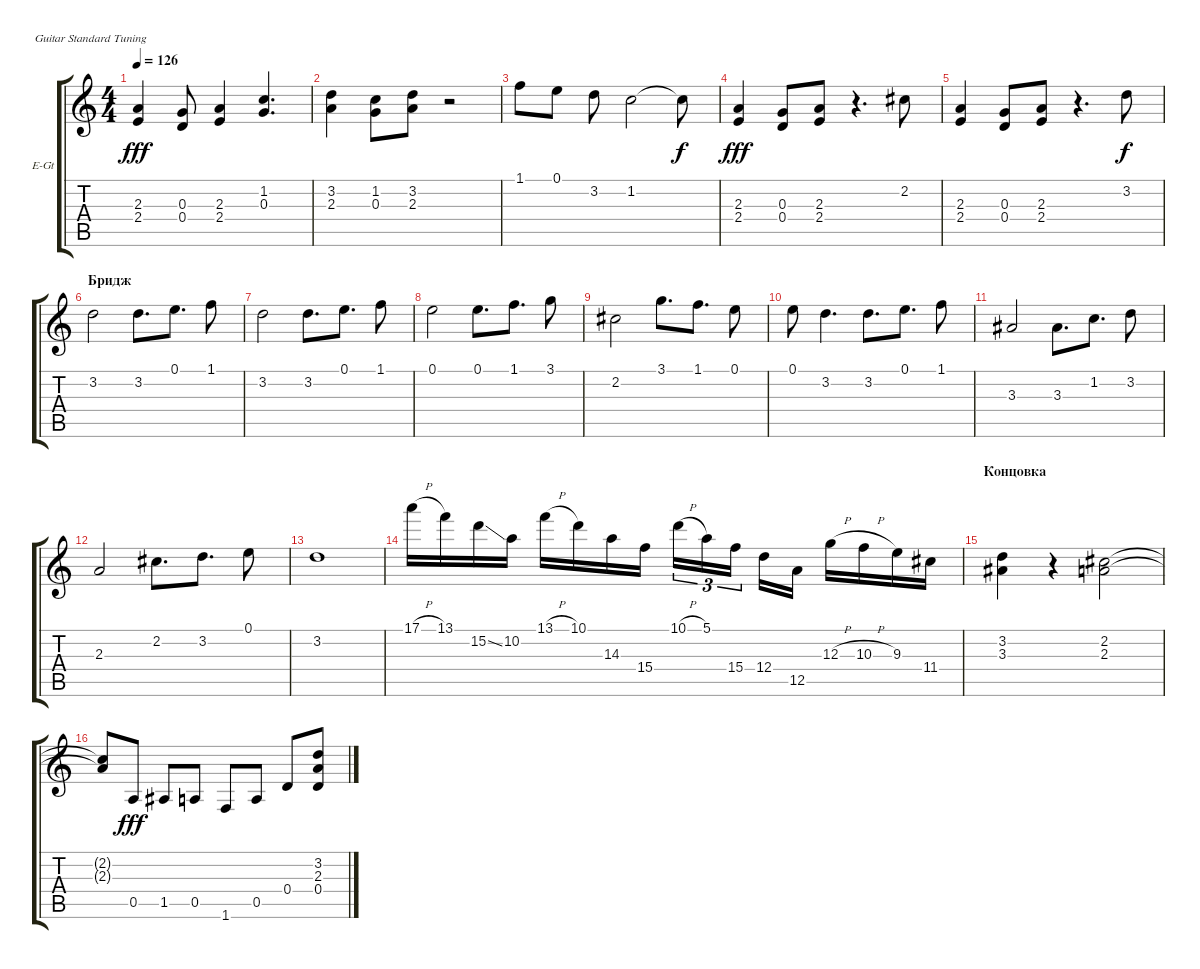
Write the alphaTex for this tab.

\bracketExtendMode groupsimilarinstruments
\firstSystemTrackNameOrientation horizontal
\otherSystemsTrackNameOrientation horizontal
\track ("Владимир Холстинин" "E-Gt") {instrument distortionguitar}
\staff {score tabs}
\tuning (E4 B3 G3 D3 A2 E2)
\ts (4 4)
\tempo 126
\clef g2
\ks c
(2.3 2.4).4{dy fff} (0.3 0.4).8 (2.3 2.4).4 (1.2 0.3).4{d} |
(3.2 2.3).4 (1.2 0.3).8 (3.2 2.3).8 r.2 |
1.1.8 0.1.8 3.2.8 1.2.2 1.2{t}.8{dy f} |
(2.3 2.4).4{dy fff} (0.3 0.4).8 (2.3 2.4).8 r.4{d} 2.2.8 |
(2.3 2.4).4 (0.3 0.4).8 (2.3 2.4).8 r.4{d} 3.2.8{dy f} |
\section ("" "Бридж")
3.2.2 3.2.8{d} 0.1.8{d} 1.1.8 |
3.2.2 3.2.8{d} 0.1.8{d} 1.1.8 |
0.1.2 0.1.8{d} 1.1.8{d} 3.1.8 |
2.2.2 3.1.8{d} 1.1.8{d} 0.1.8 |
0.1.8 3.2.4{d} 3.2.8{d} 0.1.8{d} 1.1.8 |
3.3.2 3.3.8{d} 1.2.8{d} 3.2.8 |
2.3.2 2.2.8{d} 3.2.8{d} 0.1.8 |
3.2.1 |
17.1{h}.16 13.1.16 15.2{ss}.16 10.2.16 13.1{h}.16 10.1.16 14.3.16 15.4.16 10.1{h}.16{tu (3 2)} 5.1.16{tu (3 2)} 15.4.16{tu (3 2)} 12.4.16 12.5.16 12.3{h}.16 10.3{h}.16 9.3.16 11.4.16 |
\section ("" "Концовка")
(3.2 3.3).4 r.4 (2.2 2.3).2 |
(2.2{t} 2.3{t}).8 0.5.8{dy fff} 1.5.8 0.5.8 1.6.8 0.5.8 0.4.8 (3.2 2.3 0.4).8
